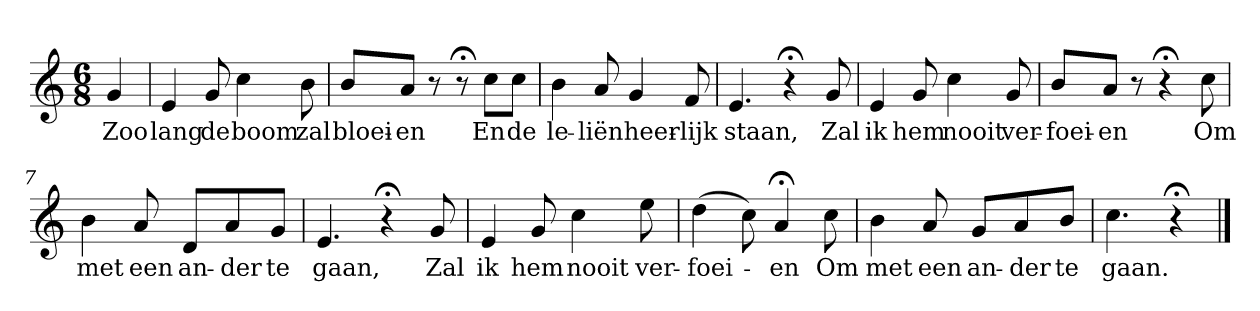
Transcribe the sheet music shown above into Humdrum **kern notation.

**kern	**text
*part1	*part1
*staff1	*staff1
*k[]	*
*C:	*
*M6/8	*
*MM120	*
=	=
4g	Zoo
=1	=1
4e	lang
8g	de
4cc	boom
8b	zal
=2	=2
8bL	bloei-
8aJ	-en
8r	.
8r;<	.
8ccL	En
8ccJ	de
=3	=3
4b	le-
8a	-liën
4g	heer-
8f	-lijk
=4	=4
4.e	staan,
4r;<	.
8g	Zal
=5	=5
4e	ik
8g	hem
4cc	nooit
8g	ver-
=6	=6
8bL	-foei-
8aJ	-en
8r	.
4r;<	.
8cc	Om
=7	=7
4b	met
8a	een
8dL	an-
8a	-der
8gJ	te
=8	=8
4.e	gaan,
4r;<	.
8g	Zal
=9	=9
4e	ik
8g	hem
4cc	nooit
8ee	ver-
=10	=10
(4dd	-foei-
8cc)	.
4a;<	-en
8cc	Om
=11	=11
4b	met
8a	een
8gL	an-
8a	-der
8bJ	te
=12	=12
4.cc	gaan.
4r;<	.
==	==
*-	*-
